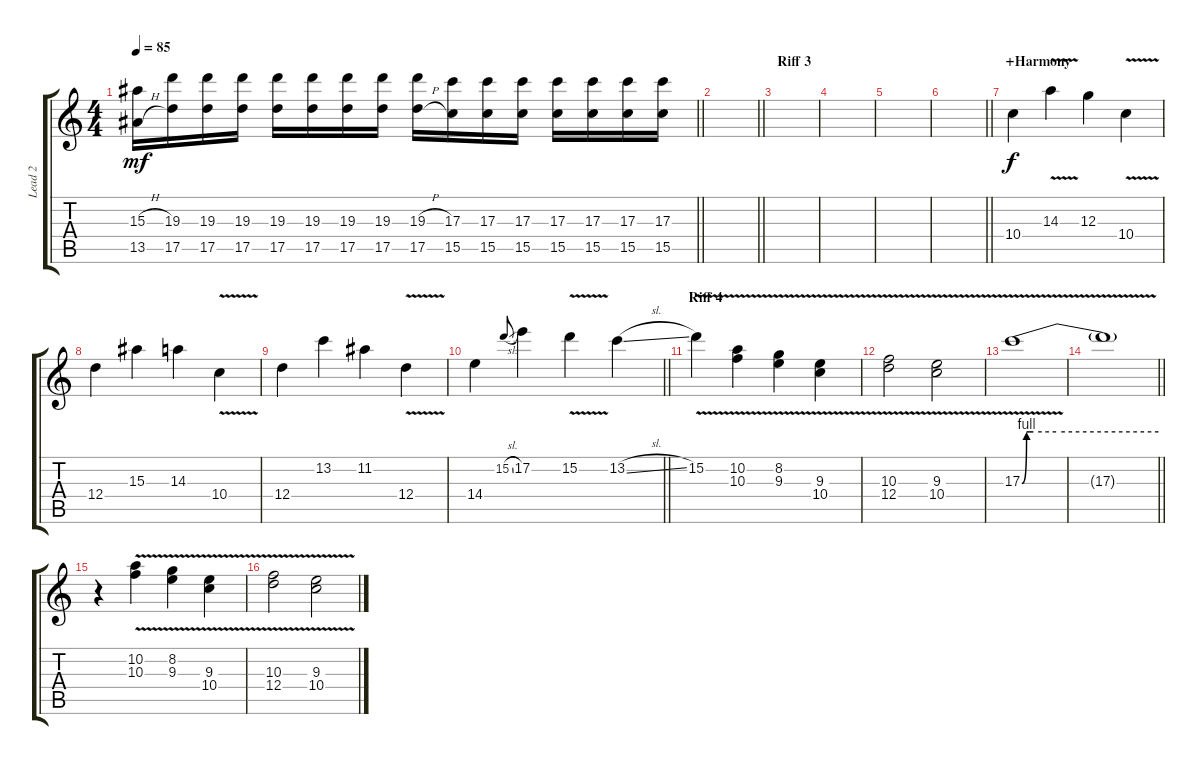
\track ("Lead 2" "Lead 2") {instrument overdrivenguitar}
\staff {score tabs}
\tuning (E4 B3 G3 D3 A2 D2) {hide}
\ts (4 4)
\tempo 85
\clef g2
\barLineRight lightlight
\ks c
(15.3{h} 13.5{h}).16{dy mf} (19.3 17.5).16 (19.3 17.5).16 (19.3 17.5).16 (19.3 17.5).16 (19.3 17.5).16 (19.3 17.5).16 (19.3 17.5).16 (19.3{h} 17.5{h}).16 (17.3 15.5).16 (17.3 15.5).16 (17.3 15.5).16 (17.3 15.5).16 (17.3 15.5).16 (17.3 15.5).16 (17.3 15.5).16 |
\section ("" "")
\barLineRight lightlight
|
\section ("" "Riff 3")
|
|
|
\barLineRight lightlight
|
\section ("" "+Harmony")
10.4.4{dy f} 14.3{v}.4 12.3.4 10.4{v}.4 |
12.4.4 15.3.4 14.3.4 10.4{v}.4 |
12.4.4 13.2.4 11.2.4 12.4{v}.4 |
\barLineRight lightlight
14.4.4 15.2{sl}.8{gr onbeat} 17.2.4 15.2{v}.4 13.2{sl}.4 |
\section ("" "Riff 4")
15.2{v}.4 (10.2{v} 10.3).4 (8.2{v} 9.3).4 (9.3{v} 10.4).4 |
(10.3{v} 12.4).2 (9.3{v} 10.4).2 |
17.3{be (custom 0 0 2 4 5 4 15 4 60 4) v}.1{volume 6} |
\barLineRight lightlight
17.3{t}.1 |
\section ("" "")
r.4{volume 14} (10.2{v} 10.3).4 (8.2{v} 9.3).4 (9.3{v} 10.4).4 |
(10.3{v} 12.4).2 (9.3{v} 10.4).2
